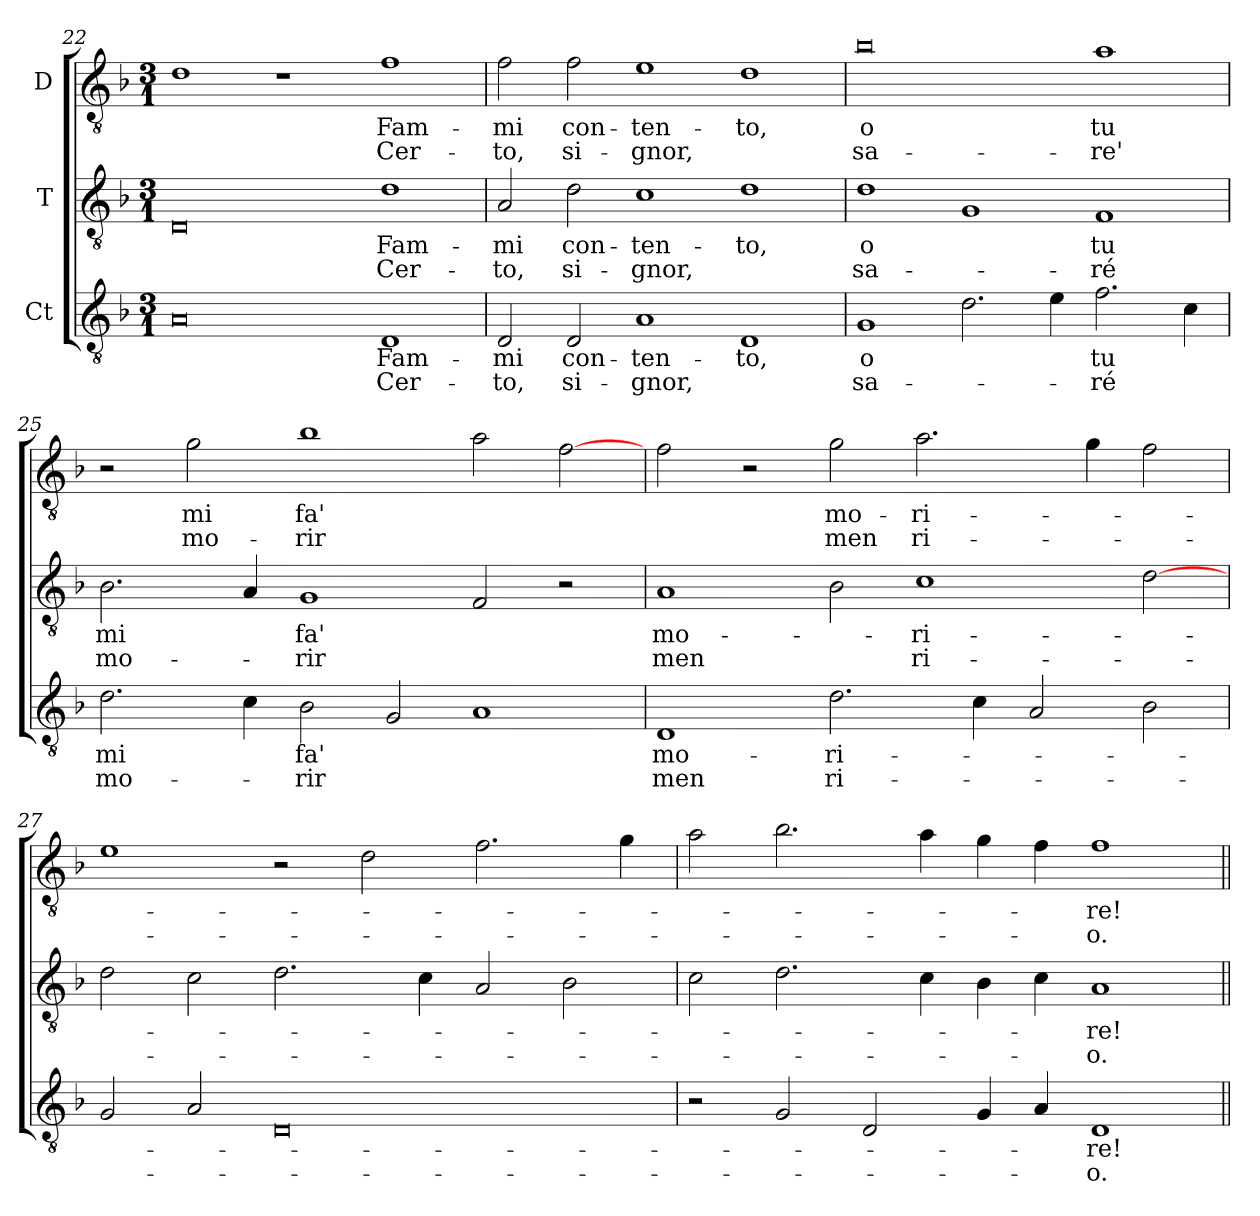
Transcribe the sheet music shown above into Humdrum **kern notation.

**kern	**text	**text	**kern	**text	**text	**kern	**text	**text
*part3	*part3	*part3	*part2	*part2	*part2	*part1	*part1	*part1
*staff3	*staff3	*staff3	*staff2	*staff2	*staff2	*staff1	*staff1	*staff1
*I"Ct	*	*	*I"T	*	*	*I"D	*	*
*clefGv2	*	*	*clefGv2	*	*	*clefGv2	*	*
*ITrd7c12	*	*	*ITrd7c12	*	*	*ITrd7c12	*	*
*k[b-]	*	*	*k[b-]	*	*	*k[b-]	*	*
*F:	*	*	*F:	*	*	*F:	*	*
*M3/1	*	*	*M3/1	*	*	*M3/1	*	*
=22	=22	=22	=22	=22	=22	=22	=22	=22
0AAi/	.	.	0DDi/	.	.	1Di\	.	.
.	.	.	.	.	.	1r	.	.
!	!LO:LY:b:color=#000000	!LO:LY:b:color=#000000	!	!	!	!	!	!
!	!	!	!	!LO:LY:b:color=#000000	!LO:LY:b:color=#000000	!	!	!
!	!	!	!	!	!	!	!LO:LY:b:color=#000000	!LO:LY:b:color=#000000
1DDi/	Fam-	Cer-	1Di\	Fam-	Cer-	1Fi\	Fam-	Cer-
=23	=23	=23	=23	=23	=23	=23	=23	=23
!	!LO:LY:b:color=#000000	!LO:LY:b:color=#000000	!	!	!	!	!	!
!	!	!	!	!LO:LY:b:color=#000000	!LO:LY:b:color=#000000	!	!	!
!	!	!	!	!	!	!	!LO:LY:b:color=#000000	!LO:LY:b:color=#000000
2DDi/	-mi	-to,	2AAi/	-mi	-to,	2Fi\	-mi	-to,
!	!LO:LY:b:color=#000000	!LO:LY:b:color=#000000	!	!	!	!	!	!
!	!	!	!	!LO:LY:b:color=#000000	!LO:LY:b:color=#000000	!	!	!
!	!	!	!	!	!	!	!LO:LY:b:color=#000000	!LO:LY:b:color=#000000
2DDi/	con-	si-	2Di\	con-	si-	2Fi\	con-	si-
!	!LO:LY:b:color=#000000	!LO:LY:b:color=#000000	!	!	!	!	!	!
!	!	!	!	!LO:LY:b:color=#000000	!LO:LY:b:color=#000000	!	!	!
!	!	!	!	!	!	!	!LO:LY:b:color=#000000	!LO:LY:b:color=#000000
1AAi/	-ten-	-gnor,	1Ci\	-ten-	-gnor,	1Ei\	-ten-	-gnor,
!	!LO:LY:b:color=#000000	!	!	!	!	!	!	!
!	!	!	!	!LO:LY:b:color=#000000	!	!	!	!
!	!	!	!	!	!	!	!LO:LY:b:color=#000000	!
1DDi/	-to,	.	1Di\	-to,	.	1Di\	-to,	.
!!LO:LB:g=z
=24	=24	=24	=24	=24	=24	=24	=24	=24
!	!LO:LY:b:color=#000000	!LO:LY:b:color=#000000	!	!	!	!	!	!
!	!	!	!	!LO:LY:b:color=#000000	!LO:LY:b:color=#000000	!	!	!
!	!	!	!	!	!	!	!LO:LY:b:color=#000000	!LO:LY:b:color=#000000
1GGi/	o	sa-	1Di\	o	sa-	0B-i\	o	sa-
2.Di\	.	.	1GGi/	.	.	.	.	.
4Ei\	.	.	.	.	.	.	.	.
!	!LO:LY:b:color=#000000	!LO:LY:b:color=#000000	!	!	!	!	!	!
!	!	!	!	!LO:LY:b:color=#000000	!LO:LY:b:color=#000000	!	!	!
!	!	!	!	!	!	!	!LO:LY:b:color=#000000	!LO:LY:b:color=#000000
2.Fi\	tu	-ré	1FFi/	tu	-ré	1Ai\	tu	-re'
4Ci\	.	.	.	.	.	.	.	.
=25	=25	=25	=25	=25	=25	=25	=25	=25
!	!LO:LY:b:color=#000000	!LO:LY:b:color=#000000	!	!	!	!	!	!
!	!	!	!	!LO:LY:b:color=#000000	!LO:LY:b:color=#000000	!	!	!
2.Di\	mi	mo-	2.BB-i\	mi	mo-	2r	.	.
!	!	!	!	!	!	!	!LO:LY:b:color=#000000	!LO:LY:b:color=#000000
.	.	.	.	.	.	2Gi\	mi	mo-
4Ci\	.	.	4AAi/	.	.	.	.	.
!	!LO:LY:b:color=#000000	!LO:LY:b:color=#000000	!	!	!	!	!	!
!	!	!	!	!LO:LY:b:color=#000000	!LO:LY:b:color=#000000	!	!	!
!	!	!	!	!	!	!	!LO:LY:b:color=#000000	!LO:LY:b:color=#000000
2BB-i\	fa'	-rir	1GGi/	fa'	-rir	1B-i\	fa'	-rir
2GGi/	.	.	.	.	.	.	.	.
1AAi/	.	.	2FFi/	.	.	2Ai\	.	.
.	.	.	2r	.	.	[2Fi\	.	.
=26	=26	=26	=26	=26	=26	=26	=26	=26
!	!LO:LY:b:color=#000000	!LO:LY:b:color=#000000	!	!	!	!	!	!
!	!	!	!	!LO:LY:b:color=#000000	!LO:LY:b:color=#000000	!	!	!
1DDi/	mo-	men	1AAi/	mo-	men	2Fi\	.	.
.	.	.	.	.	.	2r	.	.
!	!LO:LY:b:color=#000000	!LO:LY:b:color=#000000	!	!	!	!	!	!
!	!	!	!	!	!	!	!LO:LY:b:color=#000000	!LO:LY:b:color=#000000
2.Di\	-ri-	ri-	2BB-i\	.	.	2Gi\	mo-	men
!	!	!	!	!LO:LY:b:color=#000000	!LO:LY:b:color=#000000	!	!	!
!	!	!	!	!	!	!	!LO:LY:b:color=#000000	!LO:LY:b:color=#000000
.	.	.	1Ci\	-ri-	ri-	2.Ai\	-ri-	ri-
4Ci\	.	.	.	.	.	.	.	.
2AAi/	.	.	.	.	.	.	.	.
.	.	.	.	.	.	4Gi\	.	.
2BB-i\	.	.	[2Di\	.	.	2Fi\	.	.
=27	=27	=27	=27	=27	=27	=27	=27	=27
2GGi/	.	.	2Di\	.	.	1Ei\	.	.
2AAi/	.	.	2Ci\	.	.	.	.	.
0DDi/	.	.	2.Di\	.	.	2r	.	.
.	.	.	.	.	.	2Di\	.	.
.	.	.	4Ci\	.	.	.	.	.
.	.	.	2AAi/	.	.	2.Fi\	.	.
.	.	.	2BB-i\	.	.	.	.	.
.	.	.	.	.	.	4Gi\	.	.
!!LO:PB:g=z
=28	=28	=28	=28	=28	=28	=28	=28	=28
2r	.	.	2Ci\	.	.	2Ai\	.	.
2GGi/	.	.	2.Di\	.	.	2.B-i\	.	.
2DDi/	.	.	.	.	.	.	.	.
.	.	.	4Ci\	.	.	4Ai\	.	.
4GGi/	.	.	4BB-i\	.	.	4Gi\	.	.
4AAi/	.	.	4Ci\	.	.	4Fi\	.	.
!	!LO:LY:b:color=#000000	!LO:LY:b:color=#000000	!	!	!	!	!	!
!	!	!	!	!LO:LY:b:color=#000000	!LO:LY:b:color=#000000	!	!	!
!	!	!	!	!	!	!	!LO:LY:b:color=#000000	!LO:LY:b:color=#000000
1DDi/	-re!	-o.	1AAi/	-re!	-o.	1Fi\	-re!	-o.
=||	=||	=||	=||	=||	=||	=||	=||	=||
*-	*-	*-	*-	*-	*-	*-	*-	*-
